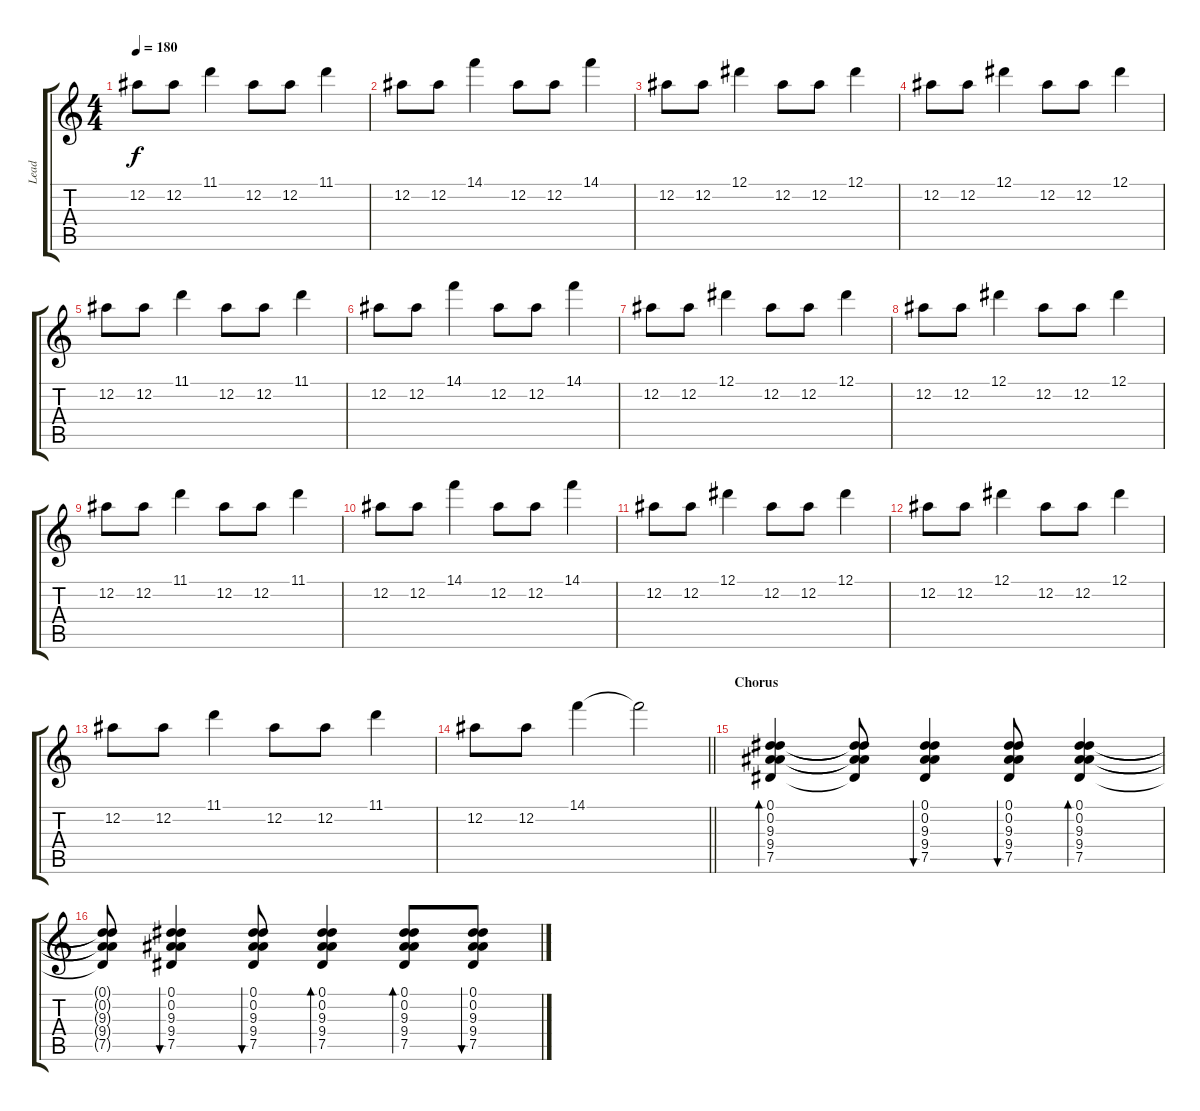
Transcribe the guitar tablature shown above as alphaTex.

\track ("Lead" "Lead") {instrument acousticguitarsteel}
\staff {score tabs}
\tuning (Eb4 Bb3 Gb3 Db3 Ab2 Eb2) {hide}
\ts (4 4)
\tempo 180
\clef g2
\ks c
12.2.8{dy f} 12.2.8 11.1.4 12.2.8 12.2.8 11.1.4 |
12.2.8 12.2.8 14.1.4 12.2.8 12.2.8 14.1.4 |
12.2.8 12.2.8 12.1.4 12.2.8 12.2.8 12.1.4 |
12.2.8 12.2.8 12.1.4 12.2.8 12.2.8 12.1.4 |
12.2.8 12.2.8 11.1.4 12.2.8 12.2.8 11.1.4 |
12.2.8 12.2.8 14.1.4 12.2.8 12.2.8 14.1.4 |
12.2.8 12.2.8 12.1.4 12.2.8 12.2.8 12.1.4 |
12.2.8 12.2.8 12.1.4 12.2.8 12.2.8 12.1.4 |
12.2.8 12.2.8 11.1.4 12.2.8 12.2.8 11.1.4 |
12.2.8 12.2.8 14.1.4 12.2.8 12.2.8 14.1.4 |
12.2.8 12.2.8 12.1.4 12.2.8 12.2.8 12.1.4 |
12.2.8 12.2.8 12.1.4 12.2.8 12.2.8 12.1.4 |
12.2.8 12.2.8 11.1.4 12.2.8 12.2.8 11.1.4 |
\barLineRight lightlight
12.2.8 12.2.8 14.1.4 14.1{t}.2 |
\section ("" "Chorus")
(0.1 0.2 9.3 9.4 7.5).4{bd 60} (0.1{t} 0.2{t} 9.3{t} 9.4{t} 7.5{t}).8 (0.1 0.2 9.3 9.4 7.5).4{bu 60} (0.1 0.2 9.3 9.4 7.5).8{bu 60} (0.1 0.2 9.3 9.4 7.5).4{bd 60} |
(0.1{t} 0.2{t} 9.3{t} 9.4{t} 7.5{t}).8 (0.1 0.2 9.3 9.4 7.5).4{bu 60} (0.1 0.2 9.3 9.4 7.5).8{bu 60} (0.1 0.2 9.3 9.4 7.5).4{bd 60} (0.1 0.2 9.3 9.4 7.5).8{bd 60} (0.1 0.2 9.3 9.4 7.5).8{bu 60}
